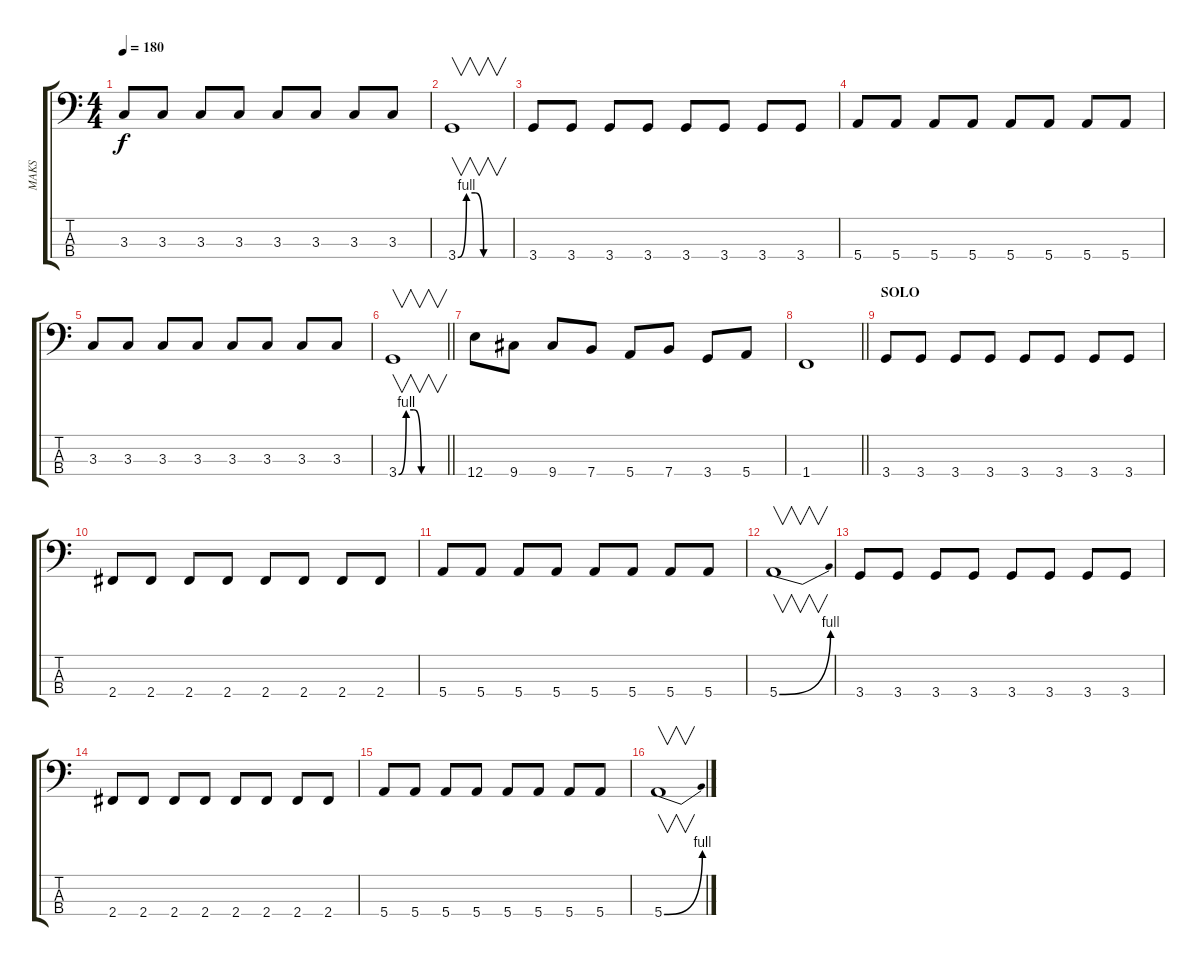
\track ("MAKS" "MAKS") {instrument slapbass1}
\staff {score tabs}
\tuning (G2 D2 A1 E1) {hide}
\ts (4 4)
\tempo 180
\clef f4
\ks c
3.3.8{dy f} 3.3.8 3.3.8 3.3.8 3.3.8 3.3.8 3.3.8 3.3.8 |
3.4{be (custom 0 0 10 4 20 4 30 0 60 0)}.1{v} |
3.4.8 3.4.8 3.4.8 3.4.8 3.4.8 3.4.8 3.4.8 3.4.8 |
5.4.8 5.4.8 5.4.8 5.4.8 5.4.8 5.4.8 5.4.8 5.4.8 |
3.3.8 3.3.8 3.3.8 3.3.8 3.3.8 3.3.8 3.3.8 3.3.8 |
\barLineRight lightlight
3.4{be (custom 0 0 10 4 20 4 30 0 60 0)}.1{v} |
12.4.8 9.4.8 9.4.8 7.4.8 5.4.8 7.4.8 3.4.8 5.4.8 |
\barLineRight lightlight
1.4.1 |
\section ("" "SOLO")
3.4.8 3.4.8 3.4.8 3.4.8 3.4.8 3.4.8 3.4.8 3.4.8 |
2.4.8 2.4.8 2.4.8 2.4.8 2.4.8 2.4.8 2.4.8 2.4.8 |
5.4.8 5.4.8 5.4.8 5.4.8 5.4.8 5.4.8 5.4.8 5.4.8 |
5.4{be (bend 0 0 60 4)}.1{v} |
3.4.8 3.4.8 3.4.8 3.4.8 3.4.8 3.4.8 3.4.8 3.4.8 |
2.4.8 2.4.8 2.4.8 2.4.8 2.4.8 2.4.8 2.4.8 2.4.8 |
5.4.8 5.4.8 5.4.8 5.4.8 5.4.8 5.4.8 5.4.8 5.4.8 |
5.4{be (bend 0 0 60 4)}.1{v}
